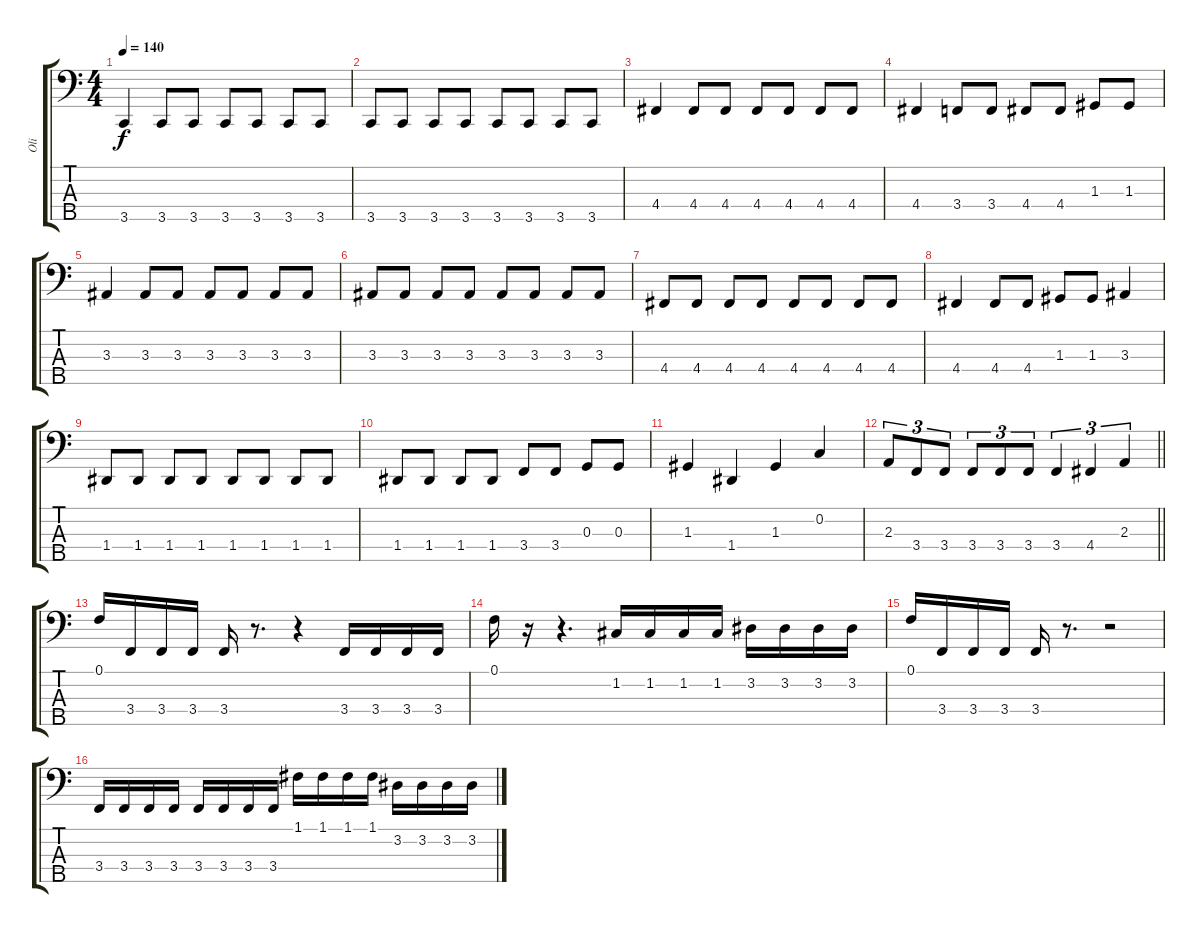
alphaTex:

\track ("Oli" "Oli") {solo instrument electricbasspick}
\staff {score tabs}
\tuning (F2 C2 G1 D1 A0) {hide}
\ts (4 4)
\tempo 140
\clef f4
\ks c
3.5.4{dy f} 3.5.8 3.5.8 3.5.8 3.5.8 3.5.8 3.5.8 |
3.5.8 3.5.8 3.5.8 3.5.8 3.5.8 3.5.8 3.5.8 3.5.8 |
4.4.4 4.4.8 4.4.8 4.4.8 4.4.8 4.4.8 4.4.8 |
4.4.4 3.4.8 3.4.8 4.4.8 4.4.8 1.3.8 1.3.8 |
3.3.4 3.3.8 3.3.8 3.3.8 3.3.8 3.3.8 3.3.8 |
3.3.8 3.3.8 3.3.8 3.3.8 3.3.8 3.3.8 3.3.8 3.3.8 |
4.4.8 4.4.8 4.4.8 4.4.8 4.4.8 4.4.8 4.4.8 4.4.8 |
4.4.4 4.4.8 4.4.8 1.3.8 1.3.8 3.3.4 |
1.4.8 1.4.8 1.4.8 1.4.8 1.4.8 1.4.8 1.4.8 1.4.8 |
1.4.8 1.4.8 1.4.8 1.4.8 3.4.8 3.4.8 0.3.8 0.3.8 |
1.3.4 1.4.4 1.3.4 0.2.4 |
\barLineRight lightlight
2.3.8{tu (3 2)} 3.4.8{tu (3 2)} 3.4.8{tu (3 2)} 3.4.8{tu (3 2)} 3.4.8{tu (3 2)} 3.4.8{tu (3 2)} 3.4.4{tu (3 2)} 4.4.4{tu (3 2)} 2.3.4{tu (3 2)} |
0.1.16 3.4.16 3.4.16 3.4.16 3.4.16 r.8{d} r.4 3.4.16 3.4.16 3.4.16 3.4.16 |
0.1.16 r.16 r.4{d} 1.2.16 1.2.16 1.2.16 1.2.16 3.2.16 3.2.16 3.2.16 3.2.16 |
0.1.16 3.4.16 3.4.16 3.4.16 3.4.16 r.8{d} r.2 |
3.4.16 3.4.16 3.4.16 3.4.16 3.4.16 3.4.16 3.4.16 3.4.16 1.1.16 1.1.16 1.1.16 1.1.16 3.2.16 3.2.16 3.2.16 3.2.16
